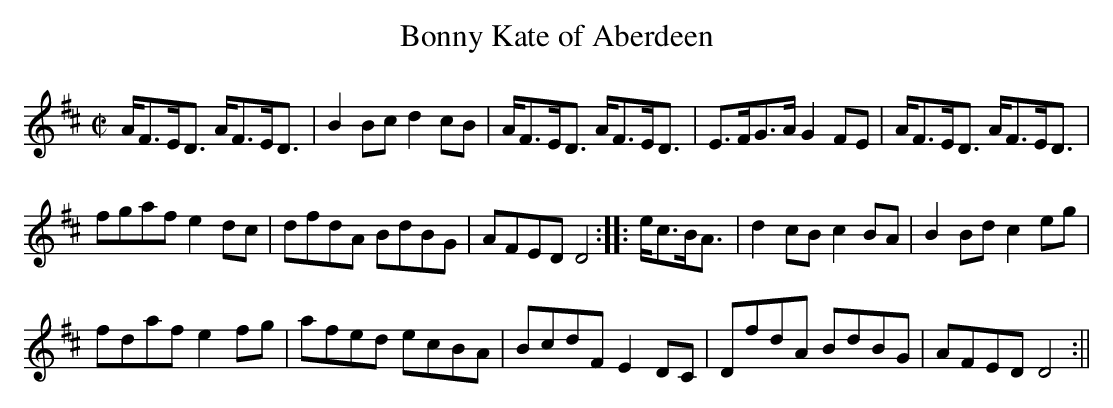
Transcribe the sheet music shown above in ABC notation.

X:1
T:Bonny Kate of Aberdeen
M:C|
L:1/8
K:D
A<FE<D A<FE<D|B2 Bc d2 cB|A<FE<D A<FE<D|E>FG>A G2 FE|A<FE<D A<FE<D|
fgaf e2 dc|dfdA BdBG|AFED D4::e<cB<A|d2 cB c2 BA|B2 Bd c2 eg|
fdaf e2 fg|afed ecBA|BcdF E2 DC|DfdA BdBG|AFED D4:||
